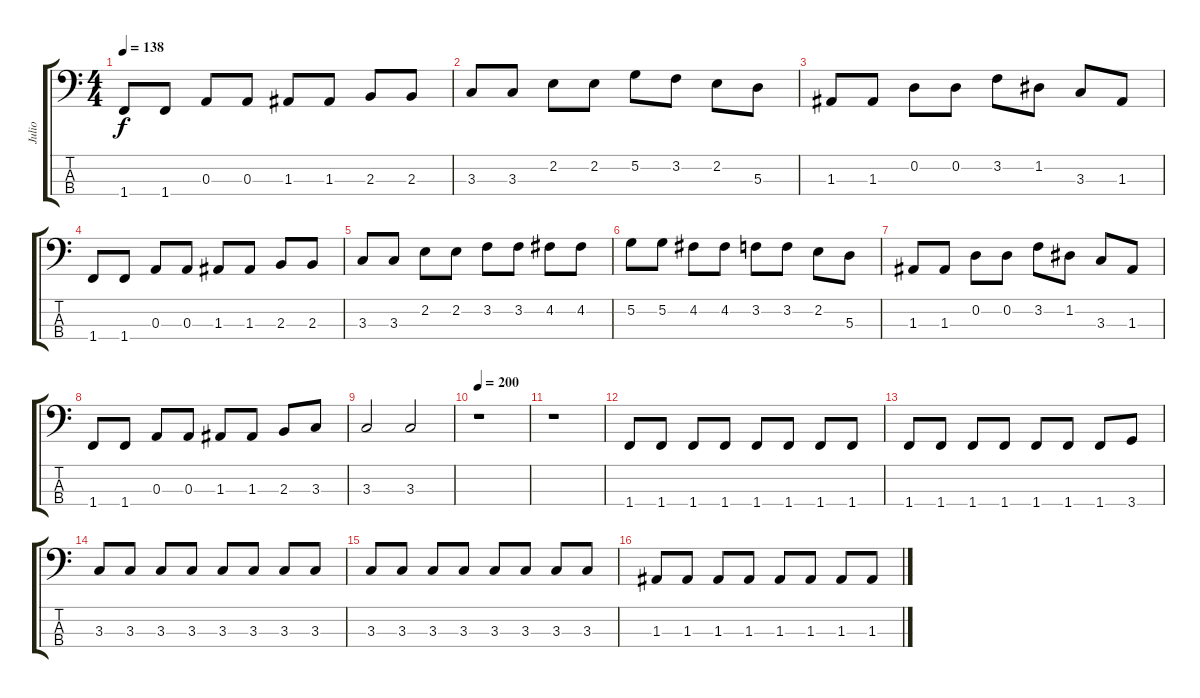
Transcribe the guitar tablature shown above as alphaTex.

\track ("Julio" "Julio") {instrument electricbassfinger}
\staff {score tabs}
\tuning (G2 D2 A1 E1) {hide}
\ts (4 4)
\tempo 138
\clef f4
\ks c
1.4.8{dy f} 1.4.8 0.3.8 0.3.8 1.3.8 1.3.8 2.3.8 2.3.8 |
3.3.8 3.3.8 2.2.8 2.2.8 5.2.8 3.2.8 2.2.8 5.3.8 |
1.3.8 1.3.8 0.2.8 0.2.8 3.2.8 1.2.8 3.3.8 1.3.8 |
1.4.8 1.4.8 0.3.8 0.3.8 1.3.8 1.3.8 2.3.8 2.3.8 |
3.3.8 3.3.8 2.2.8 2.2.8 3.2.8 3.2.8 4.2.8 4.2.8 |
5.2.8 5.2.8 4.2.8 4.2.8 3.2.8 3.2.8 2.2.8 5.3.8 |
1.3.8 1.3.8 0.2.8 0.2.8 3.2.8 1.2.8 3.3.8 1.3.8 |
1.4.8 1.4.8 0.3.8 0.3.8 1.3.8 1.3.8 2.3.8 3.3.8 |
3.3.2 3.3.2 |
\tempo 200
r.1 |
r.1 |
1.4.8 1.4.8 1.4.8 1.4.8 1.4.8 1.4.8 1.4.8 1.4.8 |
1.4.8 1.4.8 1.4.8 1.4.8 1.4.8 1.4.8 1.4.8 3.4.8 |
3.3.8 3.3.8 3.3.8 3.3.8 3.3.8 3.3.8 3.3.8 3.3.8 |
3.3.8 3.3.8 3.3.8 3.3.8 3.3.8 3.3.8 3.3.8 3.3.8 |
1.3.8 1.3.8 1.3.8 1.3.8 1.3.8 1.3.8 1.3.8 1.3.8
